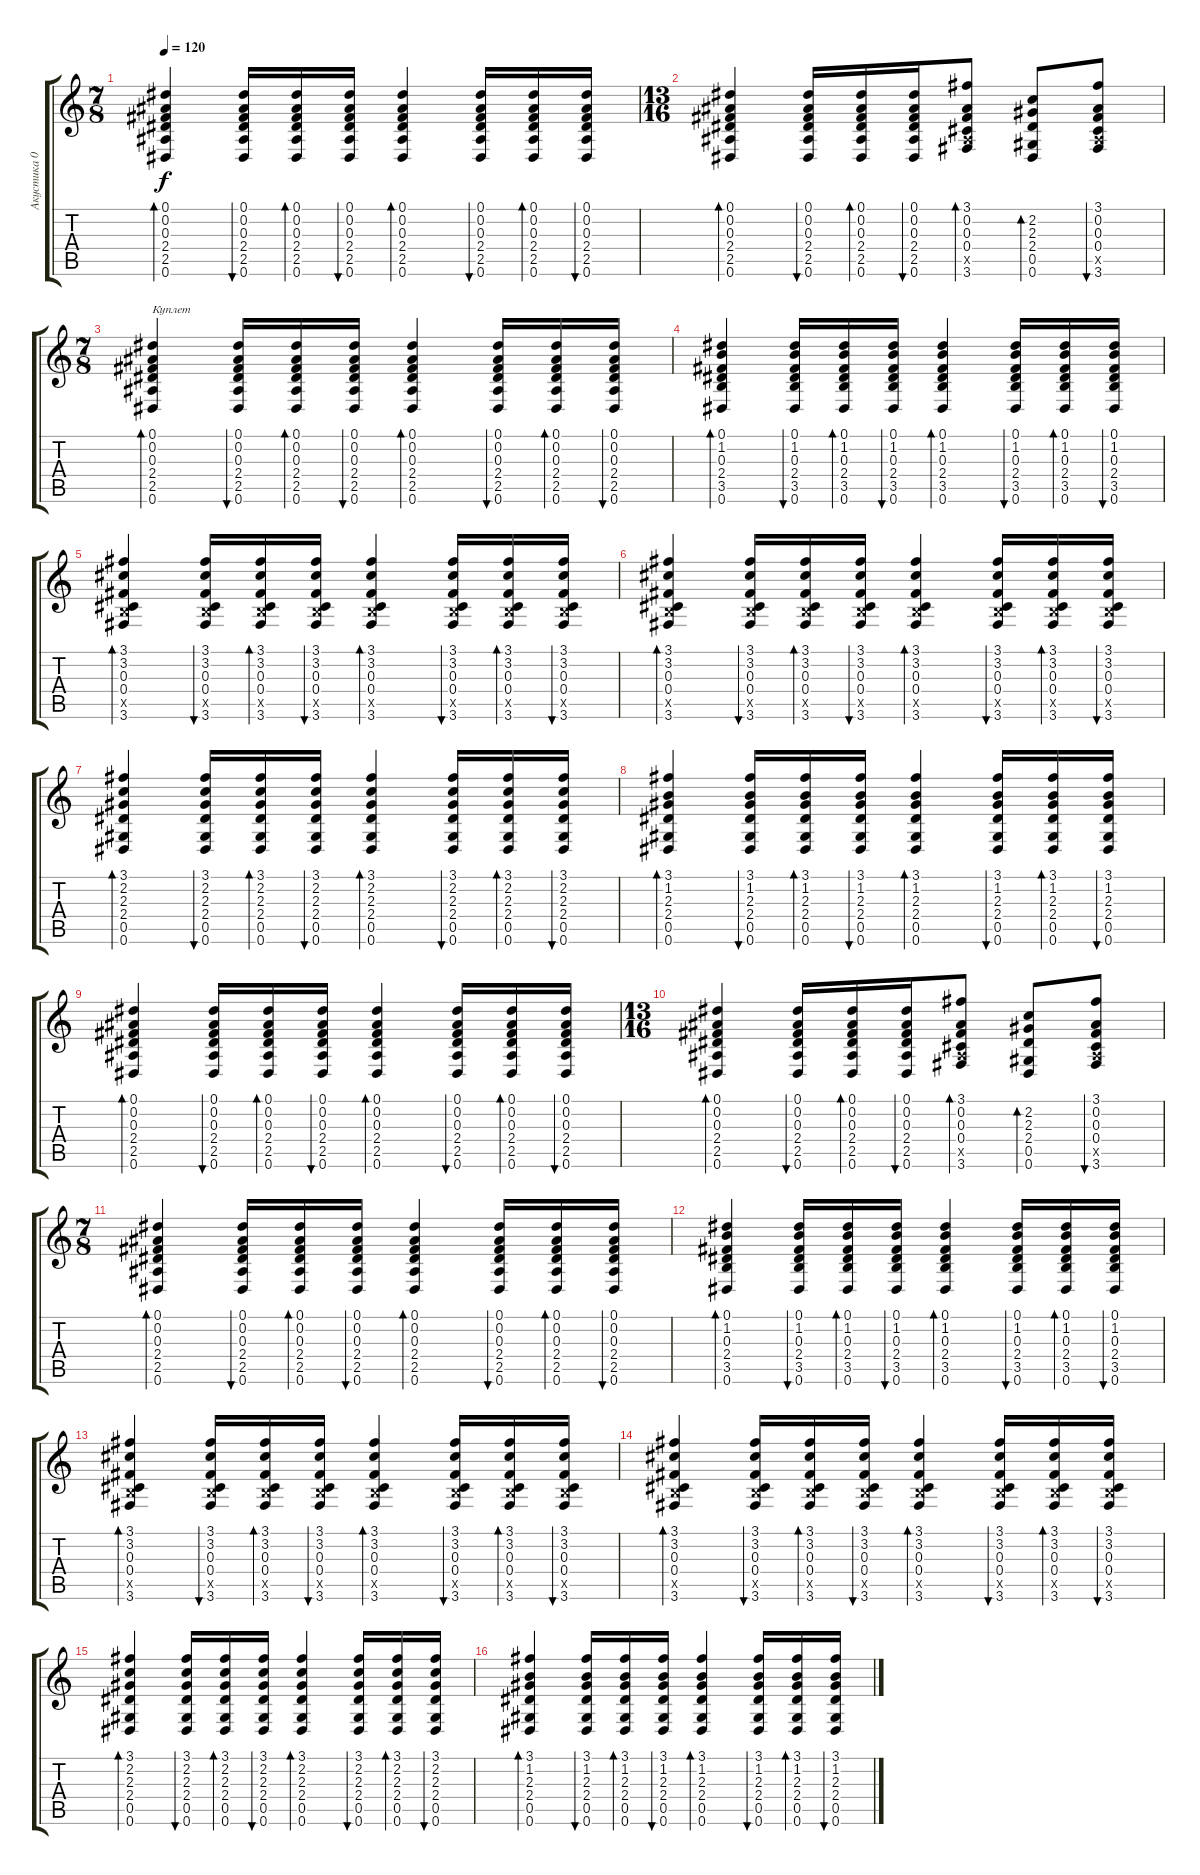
\track ("Акустика 01" "Акустика 0") {instrument acousticguitarsteel}
\staff {score tabs}
\tuning (Eb4 Bb3 Gb3 Db3 Ab2 Eb2) {hide}
\ts (7 8)
\tempo 120
\clef g2
\ks c
(0.1 0.2 0.3 2.4 2.5 0.6).4{bd 30 dy f} (0.1 0.2 0.3 2.4 2.5 0.6).16{bu 30} (0.1 0.2 0.3 2.4 2.5 0.6).16{bd 30} (0.1 0.2 0.3 2.4 2.5 0.6).16{bu 30} (0.1 0.2 0.3 2.4 2.5 0.6).4{bd 30} (0.1 0.2 0.3 2.4 2.5 0.6).16{bu 30} (0.1 0.2 0.3 2.4 2.5 0.6).16{bd 30} (0.1 0.2 0.3 2.4 2.5 0.6).16{bu 30} |
\ts (13 16)
(0.1 0.2 0.3 2.4 2.5 0.6).4{bd 30} (0.1 0.2 0.3 2.4 2.5 0.6).16{bu 30} (0.1 0.2 0.3 2.4 2.5 0.6).16{bd 30} (0.1 0.2 0.3 2.4 2.5 0.6).16{bu 30} (3.1 0.2 0.3 0.4 2.5{x} 3.6).8{bd 30} (2.2 2.3 2.4 0.5 0.6).8{bd 30} (3.1 0.2 0.3 0.4 2.5{x} 3.6).8{bu 60} |
\ts (7 8)
(0.1 0.2 0.3 2.4 2.5 0.6).4{bd 30 txt "Куплет"} (0.1 0.2 0.3 2.4 2.5 0.6).16{bu 30} (0.1 0.2 0.3 2.4 2.5 0.6).16{bd 30} (0.1 0.2 0.3 2.4 2.5 0.6).16{bu 30} (0.1 0.2 0.3 2.4 2.5 0.6).4{bd 30} (0.1 0.2 0.3 2.4 2.5 0.6).16{bu 30} (0.1 0.2 0.3 2.4 2.5 0.6).16{bd 30} (0.1 0.2 0.3 2.4 2.5 0.6).16{bu 30} |
(0.1 1.2 0.3 2.4 3.5 0.6).4{bd 30} (0.1 1.2 0.3 2.4 3.5 0.6).16{bu 30} (0.1 1.2 0.3 2.4 3.5 0.6).16{bd 30} (0.1 1.2 0.3 2.4 3.5 0.6).16{bu 30} (0.1 1.2 0.3 2.4 3.5 0.6).4{bd 30} (0.1 1.2 0.3 2.4 3.5 0.6).16{bu 30} (0.1 1.2 0.3 2.4 3.5 0.6).16{bd 30} (0.1 1.2 0.3 2.4 3.5 0.6).16{bu 30} |
(3.1 3.2 0.3 0.4 3.5{x} 3.6).4{bd 30} (3.1 3.2 0.3 0.4 3.5{x} 3.6).16{bu 30} (3.1 3.2 0.3 0.4 3.5{x} 3.6).16{bd 30} (3.1 3.2 0.3 0.4 3.5{x} 3.6).16{bu 30} (3.1 3.2 0.3 0.4 3.5{x} 3.6).4{bd 30} (3.1 3.2 0.3 0.4 3.5{x} 3.6).16{bu 30} (3.1 3.2 0.3 0.4 3.5{x} 3.6).16{bd 30} (3.1 3.2 0.3 0.4 3.5{x} 3.6).16{bu 30} |
(3.1 3.2 0.3 0.4 3.5{x} 3.6).4{bd 30} (3.1 3.2 0.3 0.4 3.5{x} 3.6).16{bu 30} (3.1 3.2 0.3 0.4 3.5{x} 3.6).16{bd 30} (3.1 3.2 0.3 0.4 3.5{x} 3.6).16{bu 30} (3.1 3.2 0.3 0.4 3.5{x} 3.6).4{bd 30} (3.1 3.2 0.3 0.4 3.5{x} 3.6).16{bu 30} (3.1 3.2 0.3 0.4 3.5{x} 3.6).16{bd 30} (3.1 3.2 0.3 0.4 3.5{x} 3.6).16{bu 30} |
(3.1 2.2 2.3 2.4 0.5 0.6).4{bd 30} (3.1 2.2 2.3 2.4 0.5 0.6).16{bu 30} (3.1 2.2 2.3 2.4 0.5 0.6).16{bd 30} (3.1 2.2 2.3 2.4 0.5 0.6).16{bu 30} (3.1 2.2 2.3 2.4 0.5 0.6).4{bd 30} (3.1 2.2 2.3 2.4 0.5 0.6).16{bu 30} (3.1 2.2 2.3 2.4 0.5 0.6).16{bd 30} (3.1 2.2 2.3 2.4 0.5 0.6).16{bu 30} |
(3.1 1.2 2.3 2.4 0.5 0.6).4{bd 30} (3.1 1.2 2.3 2.4 0.5 0.6).16{bu 30} (3.1 1.2 2.3 2.4 0.5 0.6).16{bd 30} (3.1 1.2 2.3 2.4 0.5 0.6).16{bu 30} (3.1 1.2 2.3 2.4 0.5 0.6).4{bd 30} (3.1 1.2 2.3 2.4 0.5 0.6).16{bu 30} (3.1 1.2 2.3 2.4 0.5 0.6).16{bd 30} (3.1 1.2 2.3 2.4 0.5 0.6).16{bu 30} |
(0.1 0.2 0.3 2.4 2.5 0.6).4{bd 30} (0.1 0.2 0.3 2.4 2.5 0.6).16{bu 30} (0.1 0.2 0.3 2.4 2.5 0.6).16{bd 30} (0.1 0.2 0.3 2.4 2.5 0.6).16{bu 30} (0.1 0.2 0.3 2.4 2.5 0.6).4{bd 30} (0.1 0.2 0.3 2.4 2.5 0.6).16{bu 30} (0.1 0.2 0.3 2.4 2.5 0.6).16{bd 30} (0.1 0.2 0.3 2.4 2.5 0.6).16{bu 30} |
\ts (13 16)
(0.1 0.2 0.3 2.4 2.5 0.6).4{bd 30} (0.1 0.2 0.3 2.4 2.5 0.6).16{bu 30} (0.1 0.2 0.3 2.4 2.5 0.6).16{bd 30} (0.1 0.2 0.3 2.4 2.5 0.6).16{bu 30} (3.1 0.2 0.3 0.4 2.5{x} 3.6).8{bd 30} (2.2 2.3 2.4 0.5 0.6).8{bd 30} (3.1 0.2 0.3 0.4 2.5{x} 3.6).8{bu 60} |
\ts (7 8)
(0.1 0.2 0.3 2.4 2.5 0.6).4{bd 30} (0.1 0.2 0.3 2.4 2.5 0.6).16{bu 30} (0.1 0.2 0.3 2.4 2.5 0.6).16{bd 30} (0.1 0.2 0.3 2.4 2.5 0.6).16{bu 30} (0.1 0.2 0.3 2.4 2.5 0.6).4{bd 30} (0.1 0.2 0.3 2.4 2.5 0.6).16{bu 30} (0.1 0.2 0.3 2.4 2.5 0.6).16{bd 30} (0.1 0.2 0.3 2.4 2.5 0.6).16{bu 30} |
(0.1 1.2 0.3 2.4 3.5 0.6).4{bd 30} (0.1 1.2 0.3 2.4 3.5 0.6).16{bu 30} (0.1 1.2 0.3 2.4 3.5 0.6).16{bd 30} (0.1 1.2 0.3 2.4 3.5 0.6).16{bu 30} (0.1 1.2 0.3 2.4 3.5 0.6).4{bd 30} (0.1 1.2 0.3 2.4 3.5 0.6).16{bu 30} (0.1 1.2 0.3 2.4 3.5 0.6).16{bd 30} (0.1 1.2 0.3 2.4 3.5 0.6).16{bu 30} |
(3.1 3.2 0.3 0.4 3.5{x} 3.6).4{bd 30} (3.1 3.2 0.3 0.4 3.5{x} 3.6).16{bu 30} (3.1 3.2 0.3 0.4 3.5{x} 3.6).16{bd 30} (3.1 3.2 0.3 0.4 3.5{x} 3.6).16{bu 30} (3.1 3.2 0.3 0.4 3.5{x} 3.6).4{bd 30} (3.1 3.2 0.3 0.4 3.5{x} 3.6).16{bu 30} (3.1 3.2 0.3 0.4 3.5{x} 3.6).16{bd 30} (3.1 3.2 0.3 0.4 3.5{x} 3.6).16{bu 30} |
(3.1 3.2 0.3 0.4 3.5{x} 3.6).4{bd 30} (3.1 3.2 0.3 0.4 3.5{x} 3.6).16{bu 30} (3.1 3.2 0.3 0.4 3.5{x} 3.6).16{bd 30} (3.1 3.2 0.3 0.4 3.5{x} 3.6).16{bu 30} (3.1 3.2 0.3 0.4 3.5{x} 3.6).4{bd 30} (3.1 3.2 0.3 0.4 3.5{x} 3.6).16{bu 30} (3.1 3.2 0.3 0.4 3.5{x} 3.6).16{bd 30} (3.1 3.2 0.3 0.4 3.5{x} 3.6).16{bu 30} |
(3.1 2.2 2.3 2.4 0.5 0.6).4{bd 30} (3.1 2.2 2.3 2.4 0.5 0.6).16{bu 30} (3.1 2.2 2.3 2.4 0.5 0.6).16{bd 30} (3.1 2.2 2.3 2.4 0.5 0.6).16{bu 30} (3.1 2.2 2.3 2.4 0.5 0.6).4{bd 30} (3.1 2.2 2.3 2.4 0.5 0.6).16{bu 30} (3.1 2.2 2.3 2.4 0.5 0.6).16{bd 30} (3.1 2.2 2.3 2.4 0.5 0.6).16{bu 30} |
(3.1 1.2 2.3 2.4 0.5 0.6).4{bd 30} (3.1 1.2 2.3 2.4 0.5 0.6).16{bu 30} (3.1 1.2 2.3 2.4 0.5 0.6).16{bd 30} (3.1 1.2 2.3 2.4 0.5 0.6).16{bu 30} (3.1 1.2 2.3 2.4 0.5 0.6).4{bd 30} (3.1 1.2 2.3 2.4 0.5 0.6).16{bu 30} (3.1 1.2 2.3 2.4 0.5 0.6).16{bd 30} (3.1 1.2 2.3 2.4 0.5 0.6).16{bu 30}
